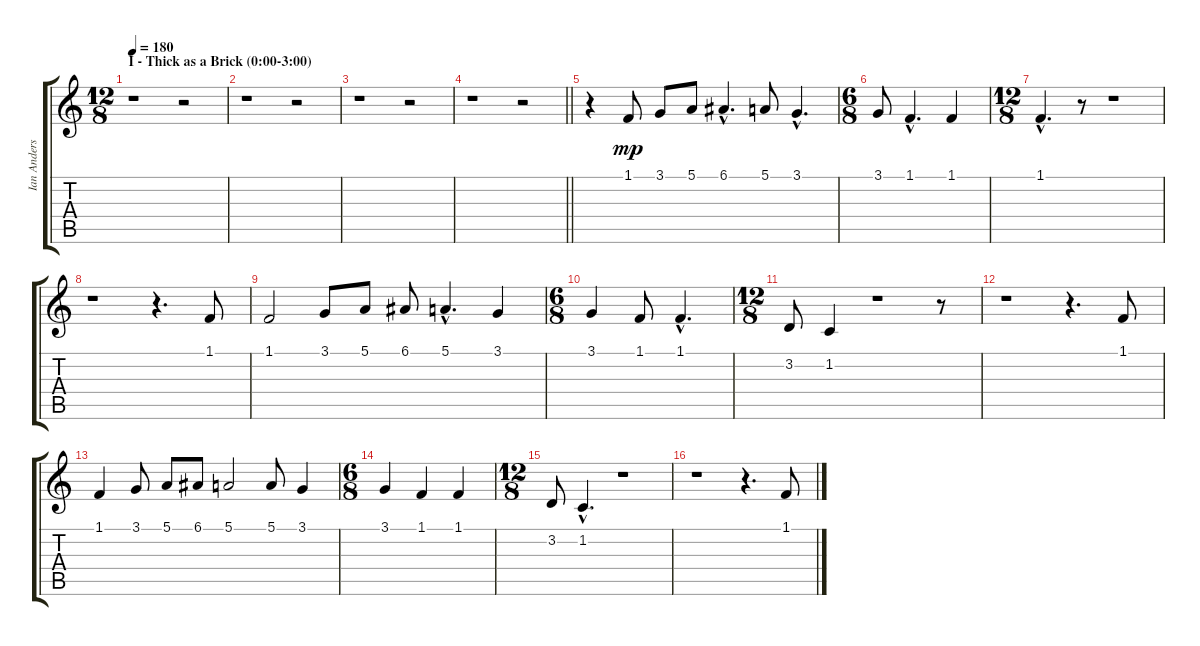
\track ("Ian Anderson (vocals)" "Ian Anders") {instrument stringensemble1}
\staff {score tabs}
\tuning (E4 B3 G3 D3 A2 E2) {hide}
\ts (12 8)
\section ("" "I - Thick as a Brick (0:00-3:00)")
\tempo 180
\clef g2
\ks c
r.1{dy mp instrument stringensemble1} r.2 |
r.1 r.2 |
r.1 r.2 |
\barLineRight lightlight
r.1 r.2 |
r.4 1.1.8 3.1.8 5.1.8 6.1{hac}.4{d} 5.1.8 3.1{hac}.4{d} |
\ts (6 8)
3.1.8 1.1{hac}.4{d} 1.1.4 |
\ts (12 8)
1.1{hac}.4{d} r.8 r.1 |
r.1 r.4{d} 1.1.8 |
1.1.2 3.1.8 5.1.8 6.1.8 5.1{hac}.4{d} 3.1.4 |
\ts (6 8)
3.1.4 1.1.8 1.1{hac}.4{d} |
\ts (12 8)
3.2.8 1.2.4 r.1 r.8 |
r.1 r.4{d} 1.1.8 |
1.1.4 3.1.8 5.1.8 6.1.8 5.1.2 5.1.8 3.1.4 |
\ts (6 8)
3.1.4 1.1.4 1.1.4 |
\ts (12 8)
3.2.8 1.2{hac}.4{d} r.1 |
r.1 r.4{d} 1.1.8
